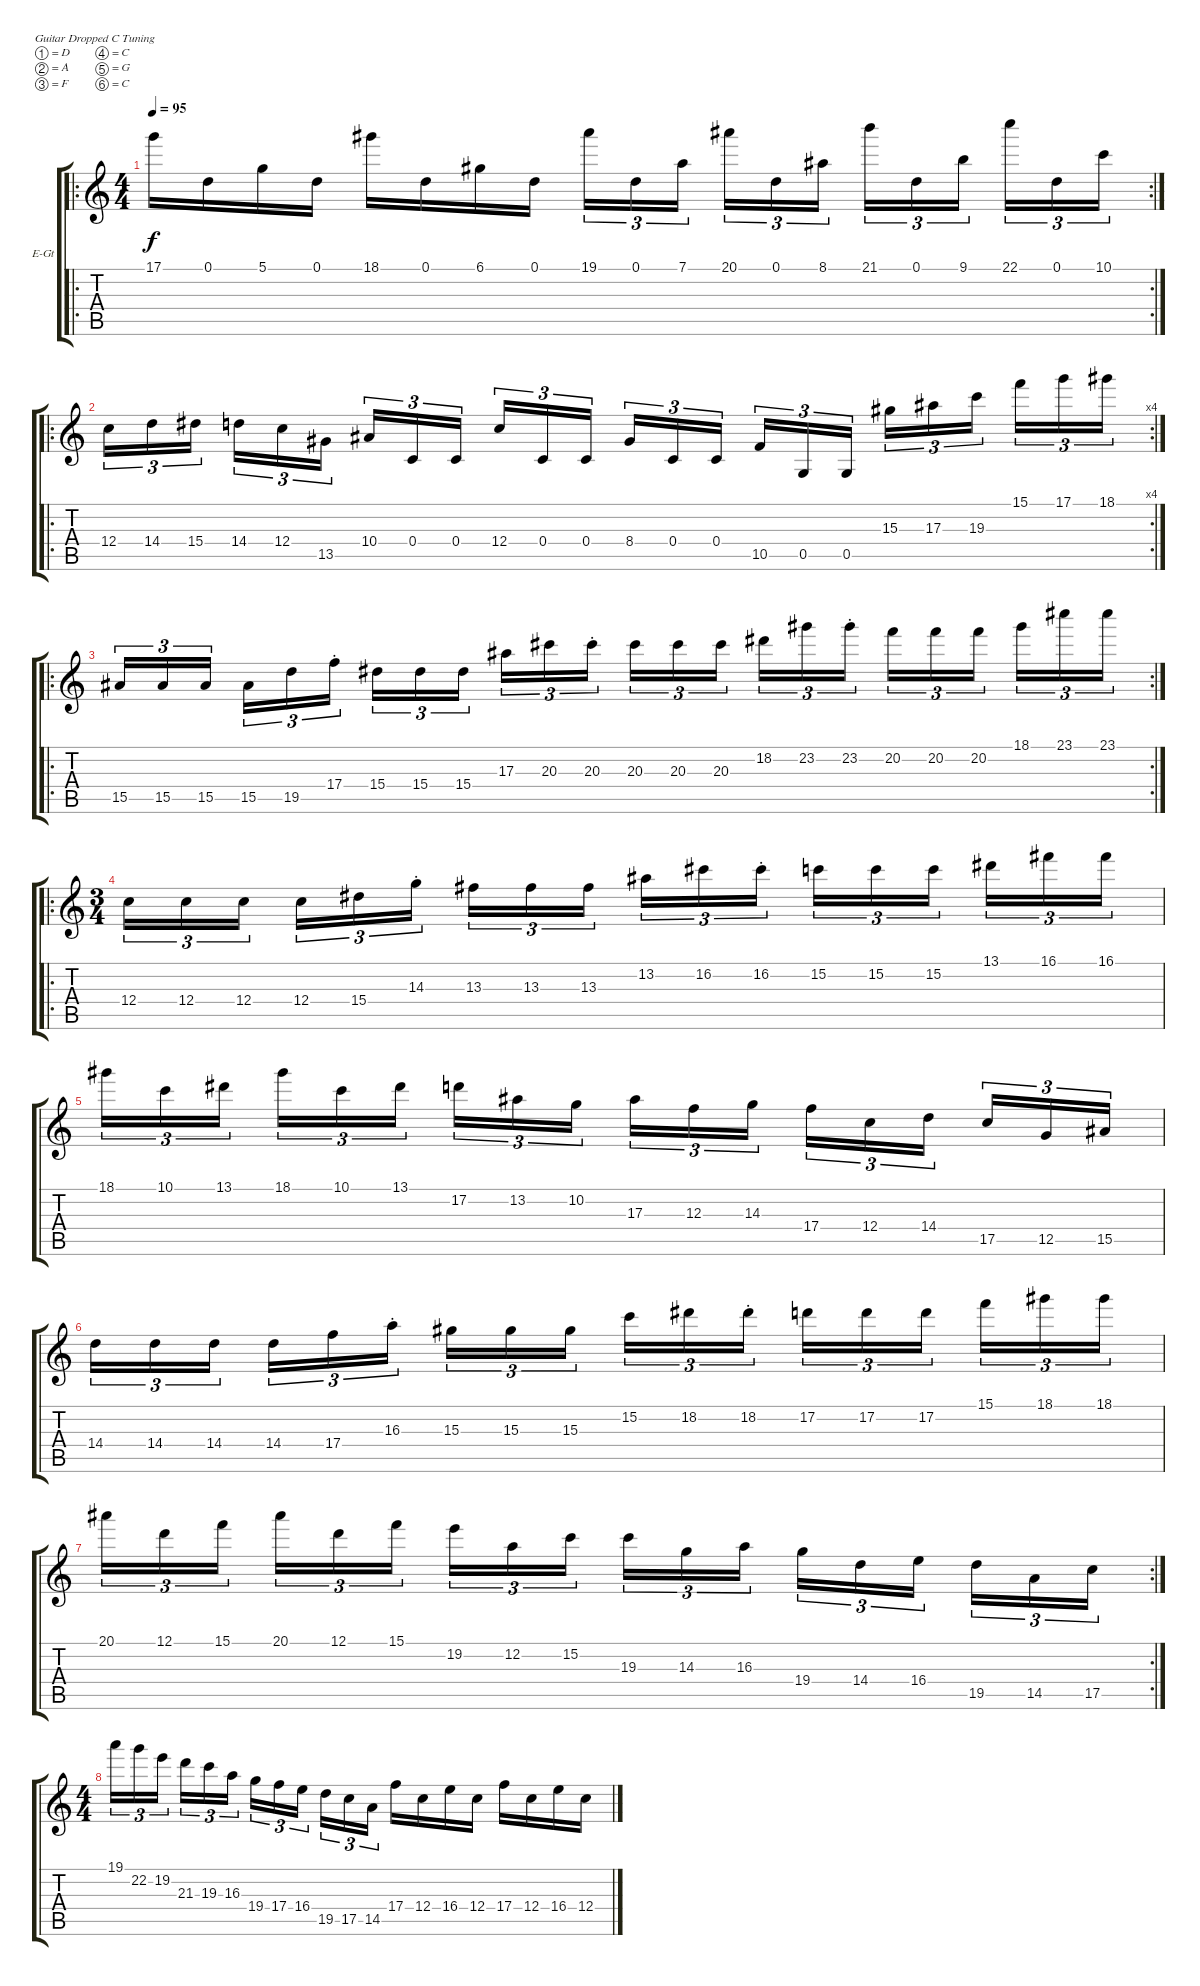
\bracketExtendMode groupsimilarinstruments
\firstSystemTrackNameOrientation horizontal
\otherSystemsTrackNameOrientation horizontal
\track ("Distorto" "E-Gt") {solo instrument distortionguitar}
\staff {score tabs}
\tuning (D4 A3 F3 C3 G2 C2)
\ro
\rc 2
\ts (4 4)
\tempo 95
\clef g2
\ks c
17.1.16{dy f} 0.1.16 5.1.16 0.1.16 18.1.16 0.1.16 6.1.16 0.1.16 19.1.16{tu (3 2)} 0.1.16{tu (3 2)} 7.1.16{tu (3 2)} 20.1.16{tu (3 2)} 0.1.16{tu (3 2)} 8.1.16{tu (3 2)} 21.1.16{tu (3 2)} 0.1.16{tu (3 2)} 9.1.16{tu (3 2)} 22.1.16{tu (3 2)} 0.1.16{tu (3 2)} 10.1.16{tu (3 2)} |
\ro
\rc 4
12.4.16{tu (3 2)} 14.4.16{tu (3 2)} 15.4.16{tu (3 2)} 14.4.16{tu (3 2)} 12.4.16{tu (3 2)} 13.5.16{tu (3 2)} 10.4.16{tu (3 2)} 0.4.16{tu (3 2)} 0.4.16{tu (3 2)} 12.4.16{tu (3 2)} 0.4.16{tu (3 2)} 0.4.16{tu (3 2)} 8.4.16{tu (3 2)} 0.4.16{tu (3 2)} 0.4.16{tu (3 2)} 10.5.16{tu (3 2)} 0.5.16{tu (3 2)} 0.5.16{tu (3 2)} 15.3.16{tu (3 2)} 17.3.16{tu (3 2)} 19.3.16{tu (3 2)} 15.1.16{tu (3 2)} 17.1.16{tu (3 2)} 18.1.16{tu (3 2)} |
\ro
\rc 2
15.5.16{tu (3 2)} 15.5.16{tu (3 2)} 15.5.16{tu (3 2)} 15.5.16{tu (3 2)} 19.5.16{tu (3 2)} 17.4{st}.16{tu (3 2)} 15.4.16{tu (3 2)} 15.4.16{tu (3 2)} 15.4.16{tu (3 2)} 17.3.16{tu (3 2)} 20.3.16{tu (3 2)} 20.3{st}.16{tu (3 2)} 20.3.16{tu (3 2)} 20.3.16{tu (3 2)} 20.3.16{tu (3 2)} 18.2.16{tu (3 2)} 23.2.16{tu (3 2)} 23.2{st}.16{tu (3 2)} 20.2.16{tu (3 2)} 20.2.16{tu (3 2)} 20.2.16{tu (3 2)} 18.1.16{tu (3 2)} 23.1.16{tu (3 2)} 23.1.16{tu (3 2)} |
\ro
\ts (3 4)
\beaming (8 2 2 2 2)
12.4.16{tu (3 2)} 12.4.16{tu (3 2)} 12.4.16{tu (3 2)} 12.4.16{tu (3 2)} 15.4.16{tu (3 2)} 14.3{st}.16{tu (3 2)} 13.3.16{tu (3 2)} 13.3.16{tu (3 2)} 13.3.16{tu (3 2)} 13.2.16{tu (3 2)} 16.2.16{tu (3 2)} 16.2{st}.16{tu (3 2)} 15.2.16{tu (3 2)} 15.2.16{tu (3 2)} 15.2.16{tu (3 2)} 13.1.16{tu (3 2)} 16.1.16{tu (3 2)} 16.1.16{tu (3 2)} |
18.1.16{tu (3 2)} 10.1.16{tu (3 2)} 13.1.16{tu (3 2)} 18.1.16{tu (3 2)} 10.1.16{tu (3 2)} 13.1.16{tu (3 2)} 17.2.16{tu (3 2)} 13.2.16{tu (3 2)} 10.2.16{tu (3 2)} 17.3.16{tu (3 2)} 12.3.16{tu (3 2)} 14.3.16{tu (3 2)} 17.4.16{tu (3 2)} 12.4.16{tu (3 2)} 14.4.16{tu (3 2)} 17.5.16{tu (3 2)} 12.5.16{tu (3 2)} 15.5.16{tu (3 2)} |
14.4.16{tu (3 2)} 14.4.16{tu (3 2)} 14.4.16{tu (3 2)} 14.4.16{tu (3 2)} 17.4.16{tu (3 2)} 16.3{st}.16{tu (3 2)} 15.3.16{tu (3 2)} 15.3.16{tu (3 2)} 15.3.16{tu (3 2)} 15.2.16{tu (3 2)} 18.2.16{tu (3 2)} 18.2{st}.16{tu (3 2)} 17.2.16{tu (3 2)} 17.2.16{tu (3 2)} 17.2.16{tu (3 2)} 15.1.16{tu (3 2)} 18.1.16{tu (3 2)} 18.1.16{tu (3 2)} |
\rc 2
20.1.16{tu (3 2)} 12.1.16{tu (3 2)} 15.1.16{tu (3 2)} 20.1.16{tu (3 2)} 12.1.16{tu (3 2)} 15.1.16{tu (3 2)} 19.2.16{tu (3 2)} 12.2.16{tu (3 2)} 15.2.16{tu (3 2)} 19.3.16{tu (3 2)} 14.3.16{tu (3 2)} 16.3.16{tu (3 2)} 19.4.16{tu (3 2)} 14.4.16{tu (3 2)} 16.4.16{tu (3 2)} 19.5.16{tu (3 2)} 14.5.16{tu (3 2)} 17.5.16{tu (3 2)} |
\ts (4 4)
\beaming (8 2 2 2 2)
19.1.16{tu (3 2)} 22.2.16{tu (3 2)} 19.2.16{tu (3 2)} 21.3.16{tu (3 2)} 19.3.16{tu (3 2)} 16.3.16{tu (3 2)} 19.4.16{tu (3 2)} 17.4.16{tu (3 2)} 16.4.16{tu (3 2)} 19.5.16{tu (3 2)} 17.5.16{tu (3 2)} 14.5.16{tu (3 2)} 17.4.16 12.4.16 16.4.16 12.4.16 17.4.16 12.4.16 16.4.16 12.4.16
